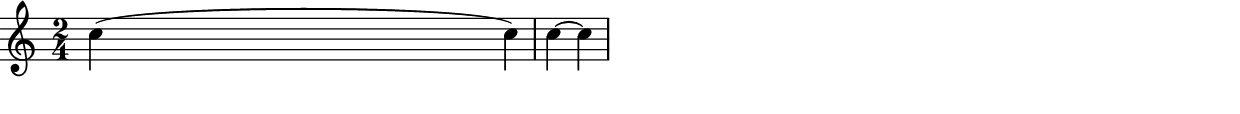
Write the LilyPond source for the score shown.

%% Generated by lilypond-book.py
%% Options: [alt=[image of music],printfilename,indent=0\mm,texidoc,line-width=160\mm]
\include "lilypond-book-preamble.ly"







% ****************************************************************
% Start cut-&-pastable-section 
% ****************************************************************

\paper {
  #(define dump-extents #t)
  
  indent = 0\mm
  line-width = 160\mm
  force-assignment = #""
  line-width = #(- line-width (* mm  3.000000))
}

\layout {
  
}



% ****************************************************************
% ly snippet:
% ****************************************************************
\sourcefilename "slur-minimum-length.ly"
\sourcefileline 0

\version "2.10.0"

\header { texidoc = "@cindex Slur Minimum Length
By setting the minimum length of a slur, notes are more separated. " 
}

\score{
	\relative c''{
		\time 2/4
		\override Slur  #'minimum-length = #40
		c(c)
		c~c\break
		}
}




% ****************************************************************
% end ly snippet
% ****************************************************************
